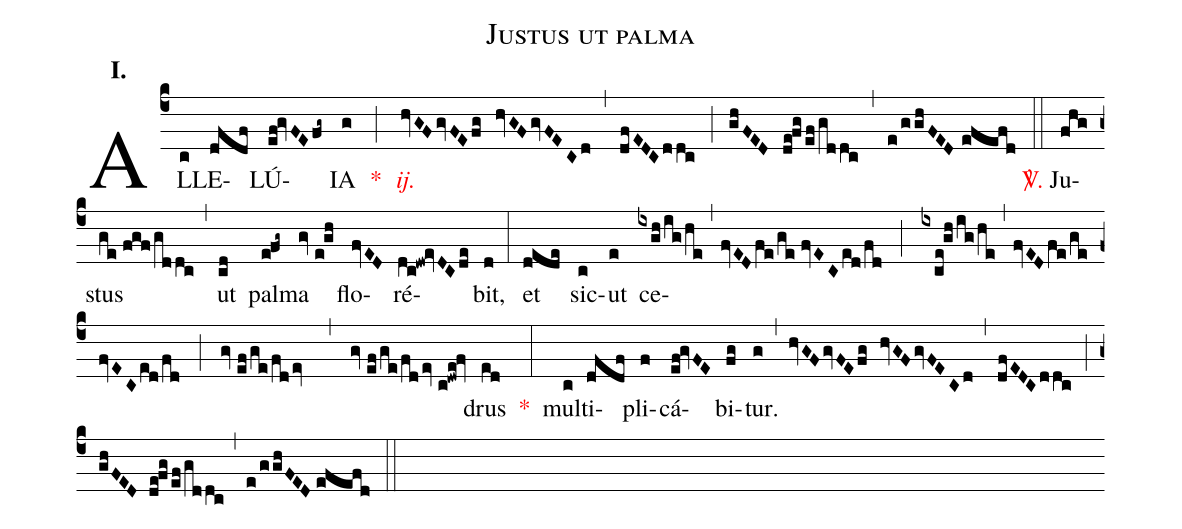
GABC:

name:Justus ut palma;
mode:I.;
office-part:Alleluia;
%%
(c4) AL(c)LE(dfdf)LÚ(ef!gvFEfg~)IA(g) <v>\red{*}</v>(;) <v>\redit{ij.}</v>(hvGFgvFEfg hvGFgvFECd) (,) (dfEDC/ddc) (;) (ghFED de!fg/ef/gddc) (,) (e/gghFED//efefd) (::) <v>\red{\Vbar.}</v> Ju(fhg)stus(ge//fgf/gddc) (,) ut(cd) pal(e!fg~)ma(gv//e!gh) flo(fvED)ré(dc!dw!evDCde)bit,(d) (:) et(dede) sic(c)ut(e) ce(ixgh/ig/he,fvEDfe/ge//fvECed/fd;ixce!gh/ig/he,fvEDfe/ge//fvECed/fd;gv//ef/ge/fdev//,gv//ef/ge/fdev//c!dwe!fv)drus(ed) <v>\red{*}</v>(:) mul(c)ti(dfdf)pli(f)cá(ef!gvFE)bi(fg)tur.(g) (,) (hvGFgvFEfg hvGFgvFECd) (,) (dfEDCddc) (;) (ghFED de!fg/ef/gddc) (,) (e/gghFED//efefd) (::)
